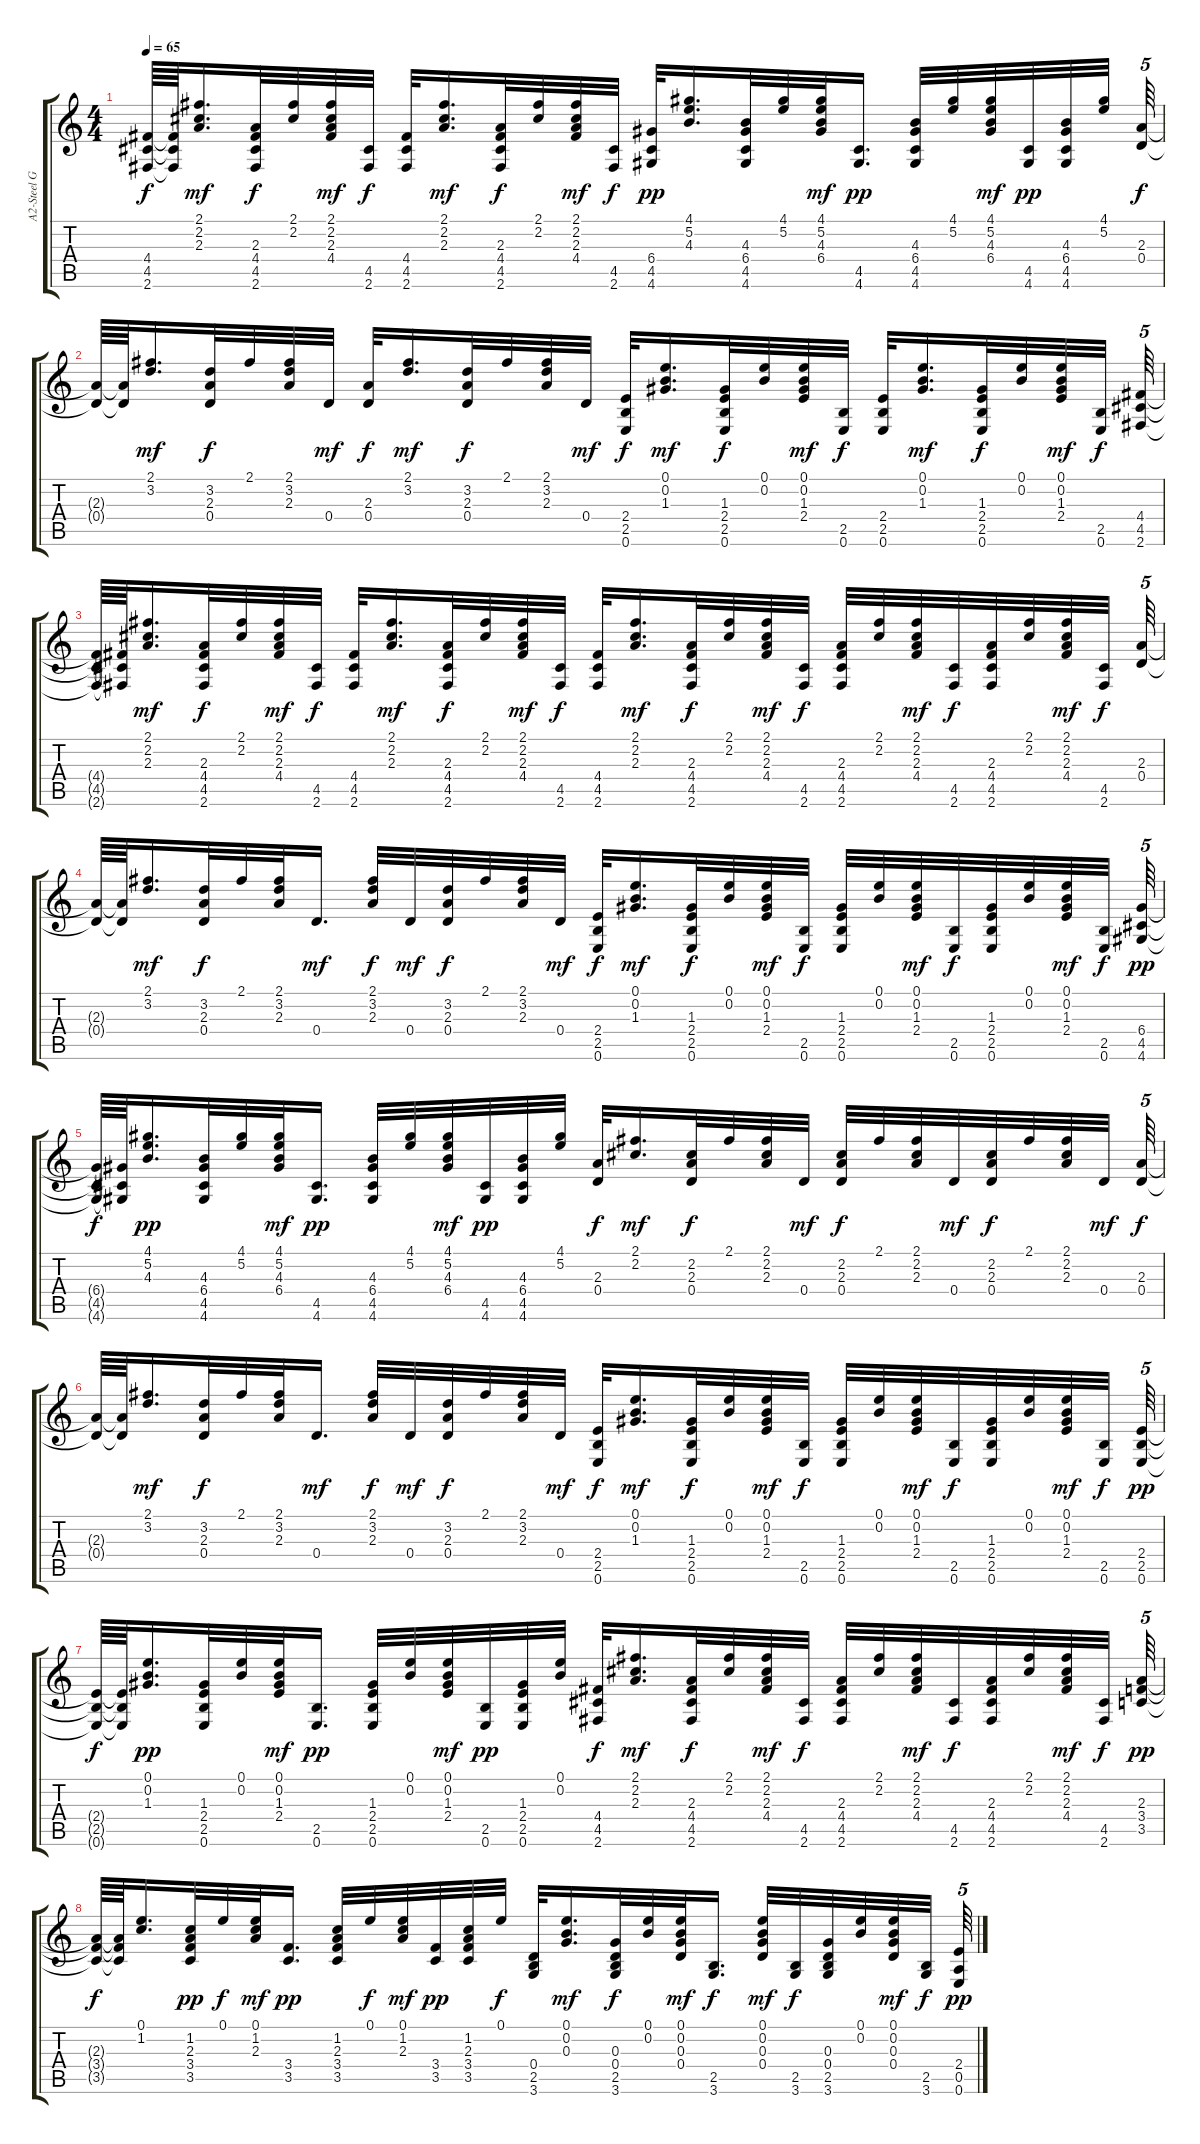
\track ("A2-Steel Gt.2  " "A2-Steel G") {instrument acousticguitarsteel}
\staff {score tabs}
\tuning (E4 B3 G3 D3 A2 E2) {hide}
\ts (4 4)
\tempo 65
\clef g2
\ks c
(4.4{t} 4.5{t} 2.6{t}).64{dy f} (4.4{t} 4.5{t} 2.6{t}).64 (2.1 2.2 2.3).16{d dy mf} (2.3 4.4 4.5 2.6).32{dy f} (2.1 2.2).32 (2.1 2.2 2.3 4.4).32{dy mf} (4.5 2.6).32{dy f} (4.4 4.5 2.6).32 (2.1 2.2 2.3).16{d dy mf} (2.3 4.4 4.5 2.6).32{dy f} (2.1 2.2).32 (2.1 2.2 2.3 4.4).32{dy mf} (4.5 2.6).32{dy f} (6.4 4.5 4.6).32{dy pp} (4.1 5.2 4.3).16{d} (4.3 6.4 4.5 4.6).32 (4.1 5.2).32 (4.1 5.2 4.3 6.4).32{dy mf} (4.5 4.6).16{d dy pp} (4.3 6.4 4.5 4.6).32 (4.1 5.2).32 (4.1 5.2 4.3 6.4).32{dy mf} (4.5 4.6).32{dy pp} (4.3 6.4 4.5 4.6).32 (4.1 5.2).32 (2.3 0.4).64{tu (5 4) dy f} |
(2.3{t} 0.4{t}).64 (2.3{t} 0.4{t}).64 (2.1 3.2).16{d dy mf} (3.2 2.3 0.4).32{dy f} 2.1.32 (2.1 3.2 2.3).32 0.4.32{dy mf} (2.3 0.4).32{dy f} (2.1 3.2).16{d dy mf} (3.2 2.3 0.4).32{dy f} 2.1.32 (2.1 3.2 2.3).32 0.4.32{dy mf} (2.4 2.5 0.6).32{dy f} (0.1 0.2 1.3).16{d dy mf} (1.3 2.4 2.5 0.6).32{dy f} (0.1 0.2).32 (0.1 0.2 1.3 2.4).32{dy mf} (2.5 0.6).32{dy f} (2.4 2.5 0.6).32 (0.1 0.2 1.3).16{d dy mf} (1.3 2.4 2.5 0.6).32{dy f} (0.1 0.2).32 (0.1 0.2 1.3 2.4).32{dy mf} (2.5 0.6).32{dy f} (4.4 4.5 2.6).64{tu (5 4)} |
(4.4{t} 4.5{t} 2.6{t}).64 (4.4{t} 4.5{t} 2.6{t}).64 (2.1 2.2 2.3).16{d dy mf} (2.3 4.4 4.5 2.6).32{dy f} (2.1 2.2).32 (2.1 2.2 2.3 4.4).32{dy mf} (4.5 2.6).32{dy f} (4.4 4.5 2.6).32 (2.1 2.2 2.3).16{d dy mf} (2.3 4.4 4.5 2.6).32{dy f} (2.1 2.2).32 (2.1 2.2 2.3 4.4).32{dy mf} (4.5 2.6).32{dy f} (4.4 4.5 2.6).32 (2.1 2.2 2.3).16{d dy mf} (2.3 4.4 4.5 2.6).32{dy f} (2.1 2.2).32 (2.1 2.2 2.3 4.4).32{dy mf} (4.5 2.6).32{dy f} (2.3 4.4 4.5 2.6).32 (2.1 2.2).32 (2.1 2.2 2.3 4.4).32{dy mf} (4.5 2.6).32{dy f} (2.3 4.4 4.5 2.6).32 (2.1 2.2).32 (2.1 2.2 2.3 4.4).32{dy mf} (4.5 2.6).32{dy f} (2.3 0.4).64{tu (5 4)} |
(2.3{t} 0.4{t}).64 (2.3{t} 0.4{t}).64 (2.1 3.2).16{d dy mf} (3.2 2.3 0.4).32{dy f} 2.1.32 (2.1 3.2 2.3).32 0.4.16{d dy mf} (2.1 3.2 2.3).32{dy f} 0.4.32{dy mf} (3.2 2.3 0.4).32{dy f} 2.1.32 (2.1 3.2 2.3).32 0.4.32{dy mf} (2.4 2.5 0.6).32{dy f} (0.1 0.2 1.3).16{d dy mf} (1.3 2.4 2.5 0.6).32{dy f} (0.1 0.2).32 (0.1 0.2 1.3 2.4).32{dy mf} (2.5 0.6).32{dy f} (1.3 2.4 2.5 0.6).32 (0.1 0.2).32 (0.1 0.2 1.3 2.4).32{dy mf} (2.5 0.6).32{dy f} (1.3 2.4 2.5 0.6).32 (0.1 0.2).32 (0.1 0.2 1.3 2.4).32{dy mf} (2.5 0.6).32{dy f} (6.4 4.5 4.6).64{tu (5 4) dy pp} |
(6.4{t} 4.5{t} 4.6{t}).64{dy f} (6.4{t} 4.5{t} 4.6{t}).64 (4.1 5.2 4.3).16{d dy pp} (4.3 6.4 4.5 4.6).32 (4.1 5.2).32 (4.1 5.2 4.3 6.4).32{dy mf} (4.5 4.6).16{d dy pp} (4.3 6.4 4.5 4.6).32 (4.1 5.2).32 (4.1 5.2 4.3 6.4).32{dy mf} (4.5 4.6).32{dy pp} (4.3 6.4 4.5 4.6).32 (4.1 5.2).32 (2.3 0.4).32{dy f} (2.1 2.2).16{d dy mf} (2.2 2.3 0.4).32{dy f} 2.1.32 (2.1 2.2 2.3).32 0.4.32{dy mf} (2.2 2.3 0.4).32{dy f} 2.1.32 (2.1 2.2 2.3).32 0.4.32{dy mf} (2.2 2.3 0.4).32{dy f} 2.1.32 (2.1 2.2 2.3).32 0.4.32{dy mf} (2.3 0.4).64{tu (5 4) dy f} |
(2.3{t} 0.4{t}).64 (2.3{t} 0.4{t}).64 (2.1 3.2).16{d dy mf} (3.2 2.3 0.4).32{dy f} 2.1.32 (2.1 3.2 2.3).32 0.4.16{d dy mf} (2.1 3.2 2.3).32{dy f} 0.4.32{dy mf} (3.2 2.3 0.4).32{dy f} 2.1.32 (2.1 3.2 2.3).32 0.4.32{dy mf} (2.4 2.5 0.6).32{dy f} (0.1 0.2 1.3).16{d dy mf} (1.3 2.4 2.5 0.6).32{dy f} (0.1 0.2).32 (0.1 0.2 1.3 2.4).32{dy mf} (2.5 0.6).32{dy f} (1.3 2.4 2.5 0.6).32 (0.1 0.2).32 (0.1 0.2 1.3 2.4).32{dy mf} (2.5 0.6).32{dy f} (1.3 2.4 2.5 0.6).32 (0.1 0.2).32 (0.1 0.2 1.3 2.4).32{dy mf} (2.5 0.6).32{dy f} (2.4 2.5 0.6).64{tu (5 4) dy pp} |
(2.4{t} 2.5{t} 0.6{t}).64{dy f} (2.4{t} 2.5{t} 0.6{t}).64 (0.1 0.2 1.3).16{d dy pp} (1.3 2.4 2.5 0.6).32 (0.1 0.2).32 (0.1 0.2 1.3 2.4).32{dy mf} (2.5 0.6).16{d dy pp} (1.3 2.4 2.5 0.6).32 (0.1 0.2).32 (0.1 0.2 1.3 2.4).32{dy mf} (2.5 0.6).32{dy pp} (1.3 2.4 2.5 0.6).32 (0.1 0.2).32 (4.4 4.5 2.6).32{dy f} (2.1 2.2 2.3).16{d dy mf} (2.3 4.4 4.5 2.6).32{dy f} (2.1 2.2).32 (2.1 2.2 2.3 4.4).32{dy mf} (4.5 2.6).32{dy f} (2.3 4.4 4.5 2.6).32 (2.1 2.2).32 (2.1 2.2 2.3 4.4).32{dy mf} (4.5 2.6).32{dy f} (2.3 4.4 4.5 2.6).32 (2.1 2.2).32 (2.1 2.2 2.3 4.4).32{dy mf} (4.5 2.6).32{dy f} (2.3 3.4 3.5).64{tu (5 4) dy pp} |
(2.3{t} 3.4{t} 3.5{t}).64{dy f} (2.3{t} 3.4{t} 3.5{t}).64 (0.1 1.2).16{d} (1.2 2.3 3.4 3.5).32{dy pp} 0.1.32{dy f} (0.1 1.2 2.3).32{dy mf} (3.4 3.5).16{d dy pp} (1.2 2.3 3.4 3.5).32 0.1.32{dy f} (0.1 1.2 2.3).32{dy mf} (3.4 3.5).32{dy pp} (1.2 2.3 3.4 3.5).32 0.1.32{dy f} (0.4 2.5 3.6).32 (0.1 0.2 0.3).16{d dy mf} (0.3 0.4 2.5 3.6).32{dy f} (0.1 0.2).32 (0.1 0.2 0.3 0.4).32{dy mf} (2.5 3.6).16{d dy f} (0.1 0.2 0.3 0.4).32{dy mf} (2.5 3.6).32{dy f} (0.3 0.4 2.5 3.6).32 (0.1 0.2).32 (0.1 0.2 0.3 0.4).32{dy mf} (2.5 3.6).32{dy f} (2.4 0.5 0.6).64{tu (5 4) dy pp}
